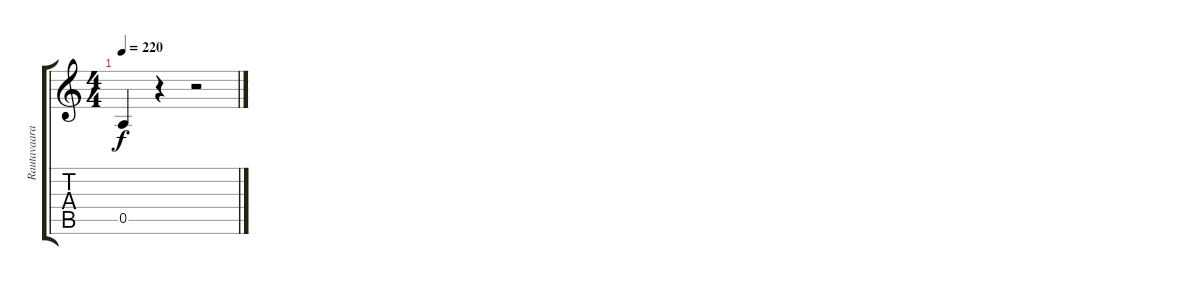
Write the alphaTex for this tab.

\track ("Rautavaaran Tapsa" "Rautavaara") {instrument distortionguitar}
\staff {score tabs}
\tuning (E4 B3 G3 D3 A2 E2) {hide}
\ts (4 4)
\tempo 220
\clef g2
\ks c
0.5.4{dy f} r.4 r.2
